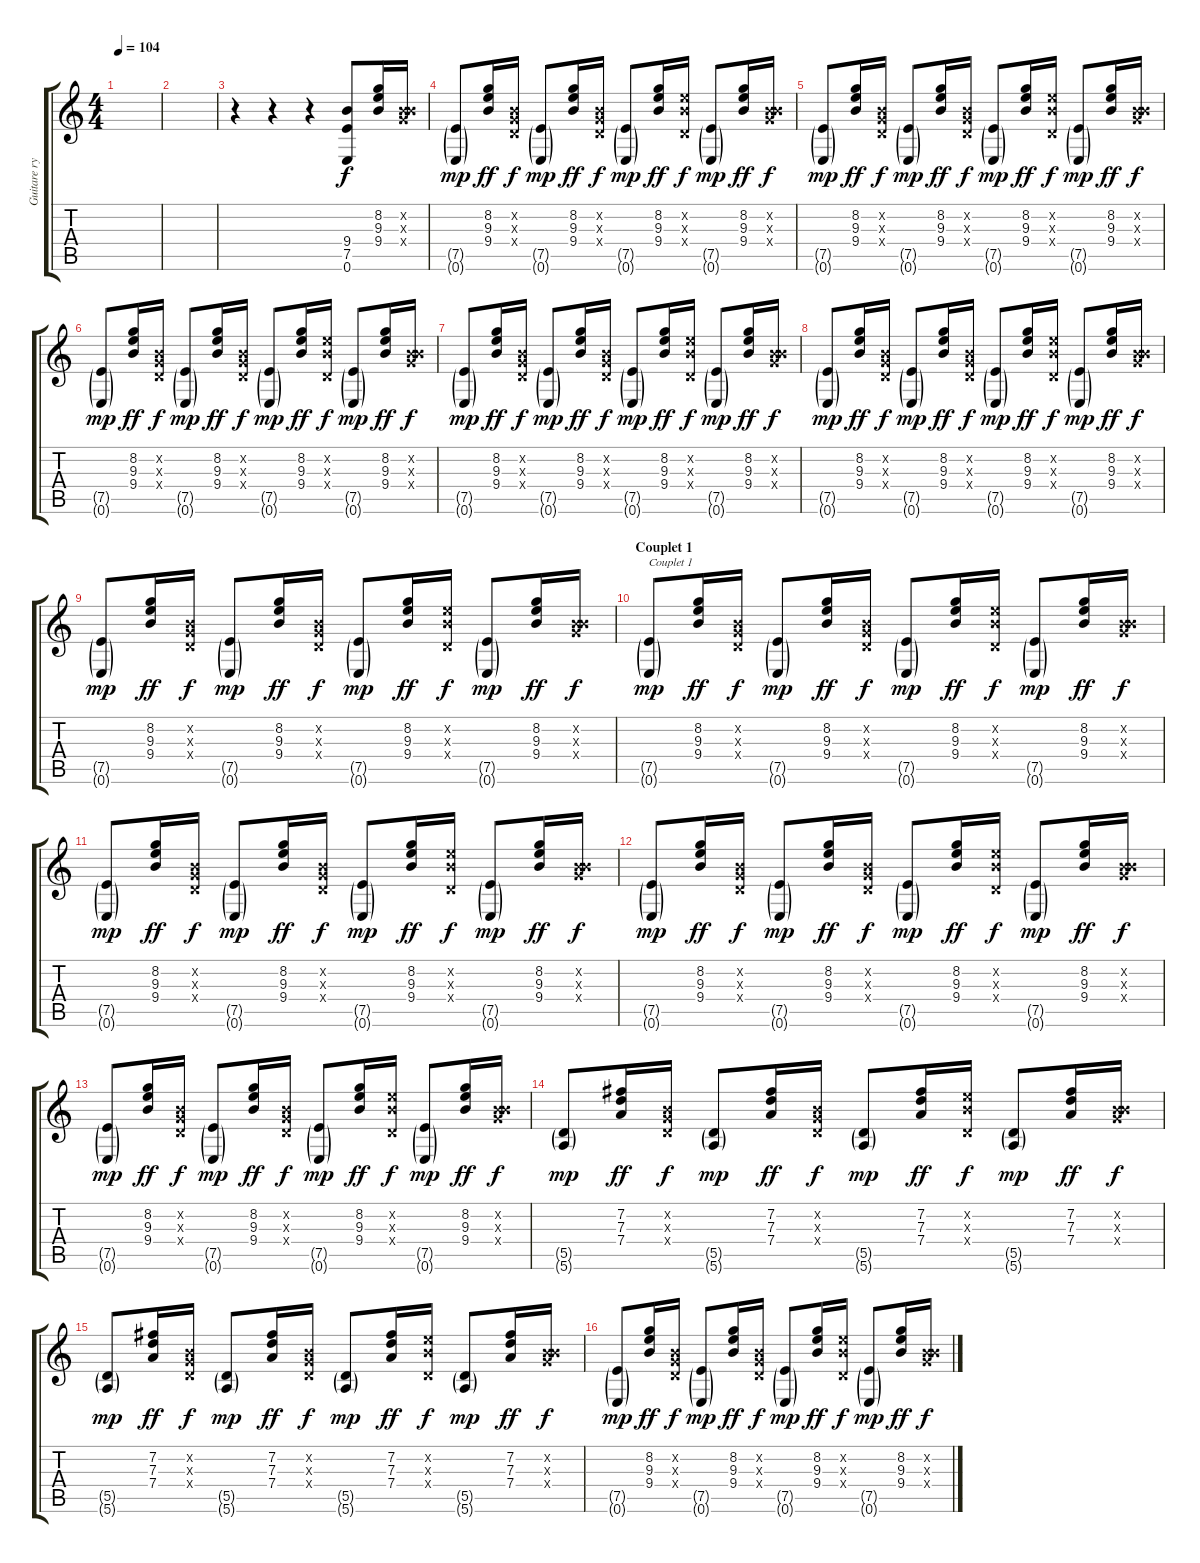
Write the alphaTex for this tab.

\track ("Guitare ryhtmique" "Guitare ry") {instrument acousticguitarnylon}
\staff {score tabs}
\tuning (E4 B3 G3 D3 A2 E2) {hide}
\ts (4 4)
\tempo 104
\clef g2
\ks c
|
|
r.4 r.4 r.4 (9.4 7.5 0.6).8 (8.2 9.3 9.4).16 (0.2{x} 0.3{x} 9.4{x}).16 |
(7.5{g} 0.6{g}).8{dy mp} (8.2 9.3 9.4).16{dy ff} (0.2{x} 0.3{x} 0.4{x}).16{dy f} (7.5{g} 0.6{g}).8{dy mp} (8.2 9.3 9.4).16{dy ff} (0.2{x} 0.3{x} 0.4{x}).16{dy f} (7.5{g} 0.6{g}).8{dy mp} (8.2 9.3 9.4).16{dy ff} (0.2{x} 9.3{x} 0.4{x}).16{dy f} (7.5{g} 0.6{g}).8{dy mp} (8.2 9.3 9.4).16{dy ff} (0.2{x} 0.3{x} 9.4{x}).16{dy f} |
(7.5{g} 0.6{g}).8{dy mp} (8.2 9.3 9.4).16{dy ff} (0.2{x} 0.3{x} 0.4{x}).16{dy f} (7.5{g} 0.6{g}).8{dy mp} (8.2 9.3 9.4).16{dy ff} (0.2{x} 0.3{x} 0.4{x}).16{dy f} (7.5{g} 0.6{g}).8{dy mp} (8.2 9.3 9.4).16{dy ff} (0.2{x} 9.3{x} 0.4{x}).16{dy f} (7.5{g} 0.6{g}).8{dy mp} (8.2 9.3 9.4).16{dy ff} (0.2{x} 0.3{x} 9.4{x}).16{dy f} |
(7.5{g} 0.6{g}).8{dy mp} (8.2 9.3 9.4).16{dy ff} (0.2{x} 0.3{x} 0.4{x}).16{dy f} (7.5{g} 0.6{g}).8{dy mp} (8.2 9.3 9.4).16{dy ff} (0.2{x} 0.3{x} 0.4{x}).16{dy f} (7.5{g} 0.6{g}).8{dy mp} (8.2 9.3 9.4).16{dy ff} (0.2{x} 9.3{x} 0.4{x}).16{dy f} (7.5{g} 0.6{g}).8{dy mp} (8.2 9.3 9.4).16{dy ff} (0.2{x} 0.3{x} 9.4{x}).16{dy f} |
(7.5{g} 0.6{g}).8{dy mp} (8.2 9.3 9.4).16{dy ff} (0.2{x} 0.3{x} 0.4{x}).16{dy f} (7.5{g} 0.6{g}).8{dy mp} (8.2 9.3 9.4).16{dy ff} (0.2{x} 0.3{x} 0.4{x}).16{dy f} (7.5{g} 0.6{g}).8{dy mp} (8.2 9.3 9.4).16{dy ff} (0.2{x} 9.3{x} 0.4{x}).16{dy f} (7.5{g} 0.6{g}).8{dy mp} (8.2 9.3 9.4).16{dy ff} (0.2{x} 0.3{x} 9.4{x}).16{dy f} |
(7.5{g} 0.6{g}).8{dy mp} (8.2 9.3 9.4).16{dy ff} (0.2{x} 0.3{x} 0.4{x}).16{dy f} (7.5{g} 0.6{g}).8{dy mp} (8.2 9.3 9.4).16{dy ff} (0.2{x} 0.3{x} 0.4{x}).16{dy f} (7.5{g} 0.6{g}).8{dy mp} (8.2 9.3 9.4).16{dy ff} (0.2{x} 9.3{x} 0.4{x}).16{dy f} (7.5{g} 0.6{g}).8{dy mp} (8.2 9.3 9.4).16{dy ff} (0.2{x} 0.3{x} 9.4{x}).16{dy f} |
(7.5{g} 0.6{g}).8{dy mp} (8.2 9.3 9.4).16{dy ff} (0.2{x} 0.3{x} 0.4{x}).16{dy f} (7.5{g} 0.6{g}).8{dy mp} (8.2 9.3 9.4).16{dy ff} (0.2{x} 0.3{x} 0.4{x}).16{dy f} (7.5{g} 0.6{g}).8{dy mp} (8.2 9.3 9.4).16{dy ff} (0.2{x} 9.3{x} 0.4{x}).16{dy f} (7.5{g} 0.6{g}).8{dy mp} (8.2 9.3 9.4).16{dy ff} (0.2{x} 0.3{x} 9.4{x}).16{dy f} |
\section ("" "Couplet 1")
(7.5{g} 0.6{g}).8{txt "Couplet 1" dy mp} (8.2 9.3 9.4).16{dy ff} (0.2{x} 0.3{x} 0.4{x}).16{dy f} (7.5{g} 0.6{g}).8{dy mp} (8.2 9.3 9.4).16{dy ff} (0.2{x} 0.3{x} 0.4{x}).16{dy f} (7.5{g} 0.6{g}).8{dy mp} (8.2 9.3 9.4).16{dy ff} (0.2{x} 9.3{x} 0.4{x}).16{dy f} (7.5{g} 0.6{g}).8{dy mp} (8.2 9.3 9.4).16{dy ff} (0.2{x} 0.3{x} 9.4{x}).16{dy f} |
(7.5{g} 0.6{g}).8{dy mp} (8.2 9.3 9.4).16{dy ff} (0.2{x} 0.3{x} 0.4{x}).16{dy f} (7.5{g} 0.6{g}).8{dy mp} (8.2 9.3 9.4).16{dy ff} (0.2{x} 0.3{x} 0.4{x}).16{dy f} (7.5{g} 0.6{g}).8{dy mp} (8.2 9.3 9.4).16{dy ff} (0.2{x} 9.3{x} 0.4{x}).16{dy f} (7.5{g} 0.6{g}).8{dy mp} (8.2 9.3 9.4).16{dy ff} (0.2{x} 0.3{x} 9.4{x}).16{dy f} |
(7.5{g} 0.6{g}).8{dy mp} (8.2 9.3 9.4).16{dy ff} (0.2{x} 0.3{x} 0.4{x}).16{dy f} (7.5{g} 0.6{g}).8{dy mp} (8.2 9.3 9.4).16{dy ff} (0.2{x} 0.3{x} 0.4{x}).16{dy f} (7.5{g} 0.6{g}).8{dy mp} (8.2 9.3 9.4).16{dy ff} (0.2{x} 9.3{x} 0.4{x}).16{dy f} (7.5{g} 0.6{g}).8{dy mp} (8.2 9.3 9.4).16{dy ff} (0.2{x} 0.3{x} 9.4{x}).16{dy f} |
(7.5{g} 0.6{g}).8{dy mp} (8.2 9.3 9.4).16{dy ff} (0.2{x} 0.3{x} 0.4{x}).16{dy f} (7.5{g} 0.6{g}).8{dy mp} (8.2 9.3 9.4).16{dy ff} (0.2{x} 0.3{x} 0.4{x}).16{dy f} (7.5{g} 0.6{g}).8{dy mp} (8.2 9.3 9.4).16{dy ff} (0.2{x} 9.3{x} 0.4{x}).16{dy f} (7.5{g} 0.6{g}).8{dy mp} (8.2 9.3 9.4).16{dy ff} (0.2{x} 0.3{x} 9.4{x}).16{dy f} |
(5.5{g} 5.6{g}).8{dy mp} (7.2 7.3 7.4).16{dy ff} (0.2{x} 0.3{x} 0.4{x}).16{dy f} (5.5{g} 5.6{g}).8{dy mp} (7.2 7.3 7.4).16{dy ff} (0.2{x} 0.3{x} 0.4{x}).16{dy f} (5.5{g} 5.6{g}).8{dy mp} (7.2 7.3 7.4).16{dy ff} (0.2{x} 9.3{x} 0.4{x}).16{dy f} (5.5{g} 5.6{g}).8{dy mp} (7.2 7.3 7.4).16{dy ff} (0.2{x} 0.3{x} 9.4{x}).16{dy f} |
(5.5{g} 5.6{g}).8{dy mp} (7.2 7.3 7.4).16{dy ff} (0.2{x} 0.3{x} 0.4{x}).16{dy f} (5.5{g} 5.6{g}).8{dy mp} (7.2 7.3 7.4).16{dy ff} (0.2{x} 0.3{x} 0.4{x}).16{dy f} (5.5{g} 5.6{g}).8{dy mp} (7.2 7.3 7.4).16{dy ff} (0.2{x} 9.3{x} 0.4{x}).16{dy f} (5.5{g} 5.6{g}).8{dy mp} (7.2 7.3 7.4).16{dy ff} (0.2{x} 0.3{x} 9.4{x}).16{dy f} |
(7.5{g} 0.6{g}).8{dy mp} (8.2 9.3 9.4).16{dy ff} (0.2{x} 0.3{x} 0.4{x}).16{dy f} (7.5{g} 0.6{g}).8{dy mp} (8.2 9.3 9.4).16{dy ff} (0.2{x} 0.3{x} 0.4{x}).16{dy f} (7.5{g} 0.6{g}).8{dy mp} (8.2 9.3 9.4).16{dy ff} (0.2{x} 9.3{x} 0.4{x}).16{dy f} (7.5{g} 0.6{g}).8{dy mp} (8.2 9.3 9.4).16{dy ff} (0.2{x} 0.3{x} 9.4{x}).16{dy f}
